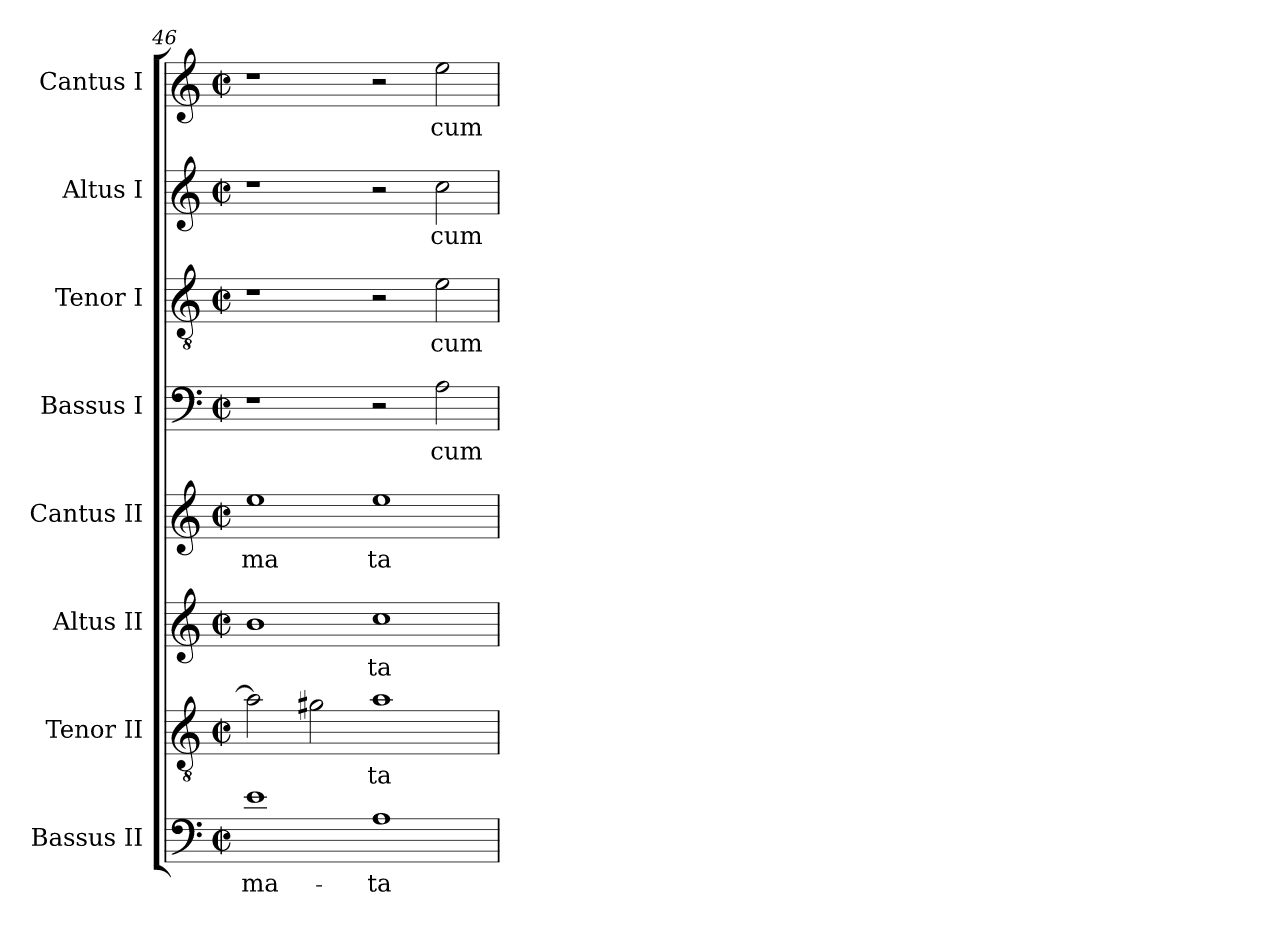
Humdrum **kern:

**kern	**text	**kern	**text	**kern	**text	**kern	**text	**kern	**text	**kern	**text	**kern	**text	**kern	**text
*part8	*part8	*part7	*part7	*part6	*part6	*part5	*part5	*part4	*part4	*part3	*part3	*part2	*part2	*part1	*part1
*staff8	*staff8	*staff7	*staff7	*staff6	*staff6	*staff5	*staff5	*staff4	*staff4	*staff3	*staff3	*staff2	*staff2	*staff1	*staff1
*I"Bassus II	*	*I"Tenor II	*	*I"Altus II	*	*I"Cantus II	*	*I"Bassus I	*	*I"Tenor I	*	*I"Altus I	*	*I"Cantus I	*
*clefF4	*	*clefGv2	*	*clefG2	*	*clefG2	*	*clefF4	*	*clefGv2	*	*clefG2	*	*clefG2	*
*	*	*	*	*	*	*	*	*	*	*	*	*k[]	*	*	*
*	*	*	*	*	*	*	*	*	*	*	*	*C:	*	*	*
*M2/2	*	*M2/2	*	*M2/2	*	*M2/2	*	*M2/2	*	*M2/2	*	*M2/2	*	*M2/2	*
*met(c|)	*	*met(c|)	*	*met(c|)	*	*met(c|)	*	*met(c|)	*	*met(c|)	*	*met(c|)	*	*met(c|)	*
=46	=46	=46	=46	=46	=46	=46	=46	=46	=46	=46	=46	=46	=46	=46	=46
!	!LO:LY:b:cj	!	!	!	!	!	!LO:LY:b:cj	!	!	!	!	!	!	!	!
1e	-ma-	2a\]	.	1b	.	1ee	ma	1r	.	1r	.	1r	.	1r	.
.	.	2g#X\	.	.	.	.	.	.	.	.	.	.	.	.	.
!	!LO:LY:b:cj	!	!LO:LY:b:cj	!	!LO:LY:b:cj	!	!LO:LY:b:cj	!	!	!	!	!	!	!	!
1A	-ta	1a	ta	1cc	ta	1ee	ta	2r	.	2r	.	2r	.	2r	.
!	!	!	!	!	!	!	!	!	!LO:LY:b	!	!LO:LY:b:cj	!	!LO:LY:b	!	!LO:LY:b
.	.	.	.	.	.	.	.	2A\	cum	2e\	cum	2cc\	cum	2ee\	cum
=	=	=	=	=	=	=	=	=	=	=	=	=	=	=	=
*-	*-	*-	*-	*-	*-	*-	*-	*-	*-	*-	*-	*-	*-	*-	*-
